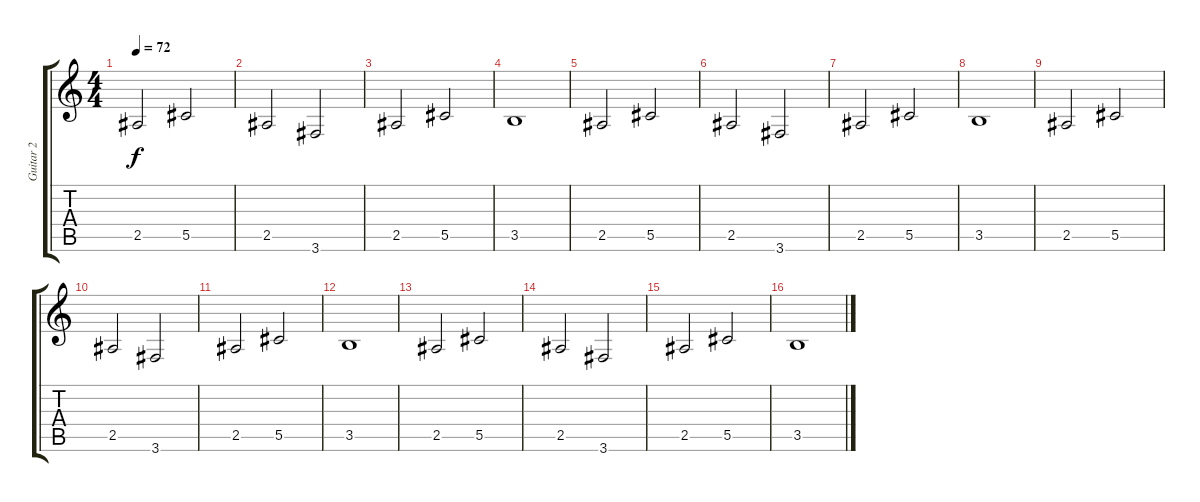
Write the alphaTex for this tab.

\track ("Guitar 2" "Guitar 2") {instrument electricguitarclean}
\staff {score tabs}
\tuning (Eb4 Bb3 Gb3 Db3 Ab2 Eb2) {hide}
\ts (4 4)
\tempo 72
\clef g2
\ks c
2.5.2{dy f volume 16 instrument acousticguitarnylon} 5.5.2 |
2.5.2 3.6.2 |
2.5.2 5.5.2 |
3.5.1 |
2.5.2 5.5.2 |
2.5.2 3.6.2 |
2.5.2 5.5.2 |
3.5.1 |
2.5.2 5.5.2 |
2.5.2 3.6.2 |
2.5.2 5.5.2 |
3.5.1 |
2.5.2 5.5.2 |
2.5.2 3.6.2 |
2.5.2 5.5.2 |
3.5.1
